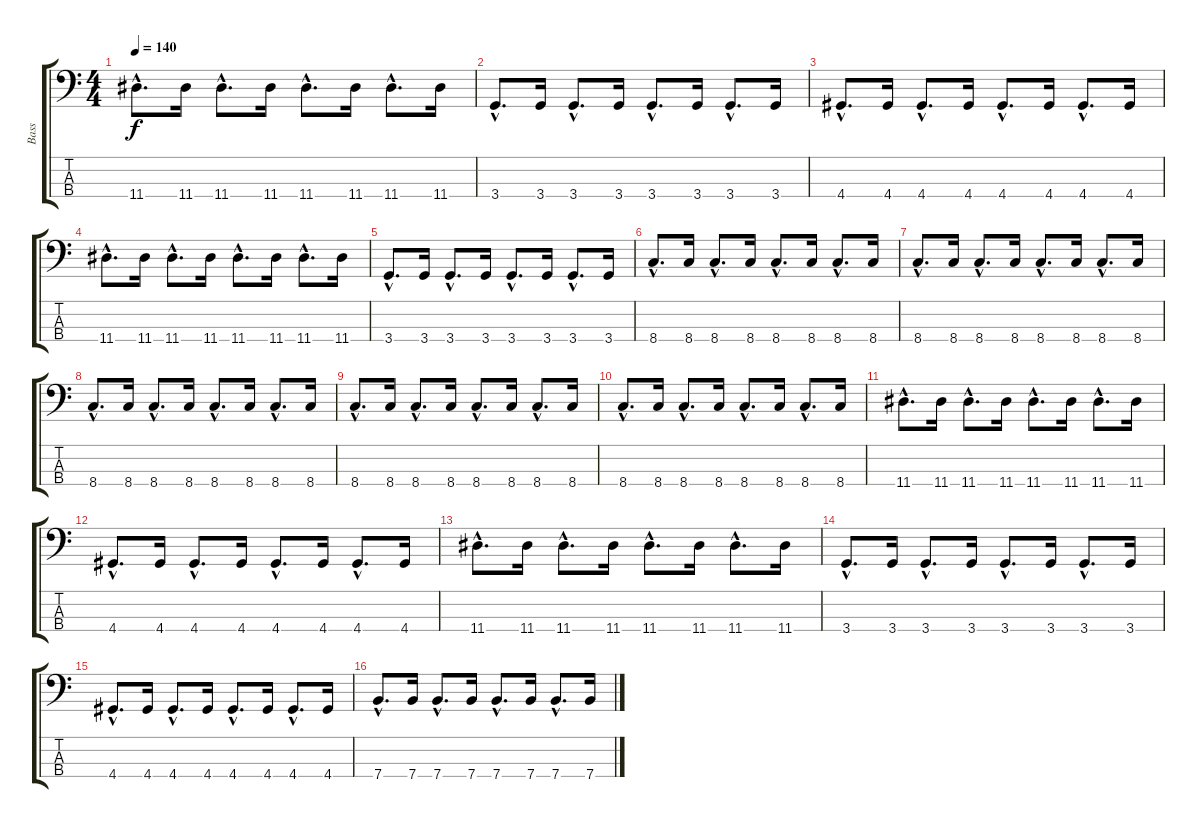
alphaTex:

\track ("Bass" "Bass") {instrument electricbassfinger}
\staff {score tabs}
\tuning (G2 D2 A1 E1) {hide}
\ts (4 4)
\tempo 140
\clef f4
\ks c
11.4{hac}.8{d dy f} 11.4.16 11.4{hac}.8{d} 11.4.16 11.4{hac}.8{d} 11.4.16 11.4{hac}.8{d} 11.4.16 |
3.4{hac}.8{d} 3.4.16 3.4{hac}.8{d} 3.4.16 3.4{hac}.8{d} 3.4.16 3.4{hac}.8{d} 3.4.16 |
4.4{hac}.8{d} 4.4.16 4.4{hac}.8{d} 4.4.16 4.4{hac}.8{d} 4.4.16 4.4{hac}.8{d} 4.4.16 |
11.4{hac}.8{d} 11.4.16 11.4{hac}.8{d} 11.4.16 11.4{hac}.8{d} 11.4.16 11.4{hac}.8{d} 11.4.16 |
3.4{hac}.8{d} 3.4.16 3.4{hac}.8{d} 3.4.16 3.4{hac}.8{d} 3.4.16 3.4{hac}.8{d} 3.4.16 |
8.4{hac}.8{d} 8.4.16 8.4{hac}.8{d} 8.4.16 8.4{hac}.8{d} 8.4.16 8.4{hac}.8{d} 8.4.16 |
8.4{hac}.8{d} 8.4.16 8.4{hac}.8{d} 8.4.16 8.4{hac}.8{d} 8.4.16 8.4{hac}.8{d} 8.4.16 |
8.4{hac}.8{d} 8.4.16 8.4{hac}.8{d} 8.4.16 8.4{hac}.8{d} 8.4.16 8.4{hac}.8{d} 8.4.16 |
8.4{hac}.8{d} 8.4.16 8.4{hac}.8{d} 8.4.16 8.4{hac}.8{d} 8.4.16 8.4{hac}.8{d} 8.4.16 |
8.4{hac}.8{d} 8.4.16 8.4{hac}.8{d} 8.4.16 8.4{hac}.8{d} 8.4.16 8.4{hac}.8{d} 8.4.16 |
11.4{hac}.8{d} 11.4.16 11.4{hac}.8{d} 11.4.16 11.4{hac}.8{d} 11.4.16 11.4{hac}.8{d} 11.4.16 |
4.4{hac}.8{d} 4.4.16 4.4{hac}.8{d} 4.4.16 4.4{hac}.8{d} 4.4.16 4.4{hac}.8{d} 4.4.16 |
11.4{hac}.8{d} 11.4.16 11.4{hac}.8{d} 11.4.16 11.4{hac}.8{d} 11.4.16 11.4{hac}.8{d} 11.4.16 |
3.4{hac}.8{d} 3.4.16 3.4{hac}.8{d} 3.4.16 3.4{hac}.8{d} 3.4.16 3.4{hac}.8{d} 3.4.16 |
4.4{hac}.8{d} 4.4.16 4.4{hac}.8{d} 4.4.16 4.4{hac}.8{d} 4.4.16 4.4{hac}.8{d} 4.4.16 |
7.4{hac}.8{d} 7.4.16 7.4{hac}.8{d} 7.4.16 7.4{hac}.8{d} 7.4.16 7.4{hac}.8{d} 7.4.16
